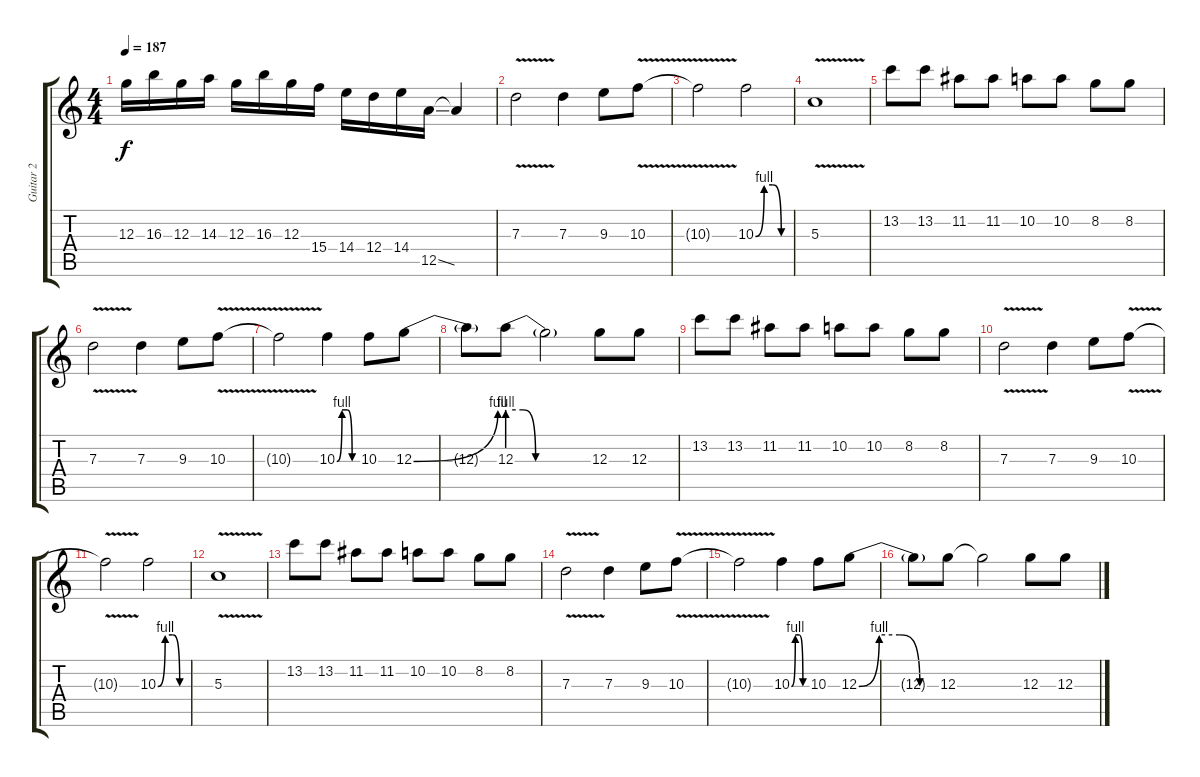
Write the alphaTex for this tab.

\track ("Guitar 2" "Guitar 2") {instrument overdrivenguitar}
\staff {score tabs}
\tuning (E4 B3 G3 D3 A2 E2) {hide}
\ts (4 4)
\tempo 187
\clef g2
\ks c
12.3.16{dy f} 16.3.16 12.3.16 14.3.16 12.3.16 16.3.16 12.3.16 15.4.16 14.4.16 12.4.16 14.4.16 12.5{ss}.16 12.5{t}.4 |
7.3{v}.2 7.3.4 9.3.8 10.3{v}.8 |
10.3{t}.2 10.3{be (custom 0 0 15 4 30 4 45 0 60 0)}.2 |
5.3{v}.1 |
13.2.8 13.2.8 11.2.8 11.2.8 10.2.8 10.2.8 8.2.8 8.2.8 |
7.3{v}.2 7.3.4 9.3.8 10.3{v}.8 |
10.3{t}.2 10.3{be (custom 0 0 15 4 30 4 45 0 60 0)}.4 10.3.8 12.3{be (bend 0 0 60 4)}.8 |
12.3{t}.8 12.3{be (custom 0 4 11 4 20 0 40 0 60 0)}.8 12.3{t}.2 12.3.8 12.3.8 |
13.2.8 13.2.8 11.2.8 11.2.8 10.2.8 10.2.8 8.2.8 8.2.8 |
7.3{v}.2 7.3.4 9.3.8 10.3{v}.8 |
10.3{t}.2 10.3{be (custom 0 0 15 4 30 4 45 0 60 0)}.2 |
5.3{v}.1 |
13.2.8 13.2.8 11.2.8 11.2.8 10.2.8 10.2.8 8.2.8 8.2.8 |
7.3{v}.2 7.3.4 9.3.8 10.3{v}.8 |
10.3{t}.2 10.3{be (custom 0 0 15 4 30 4 45 0 60 0)}.4 10.3.8 12.3{be (custom 0 0 15 4 30 4 45 0 60 0)}.8 |
12.3{t}.8 12.3.8 12.3{t}.2 12.3.8 12.3.8
